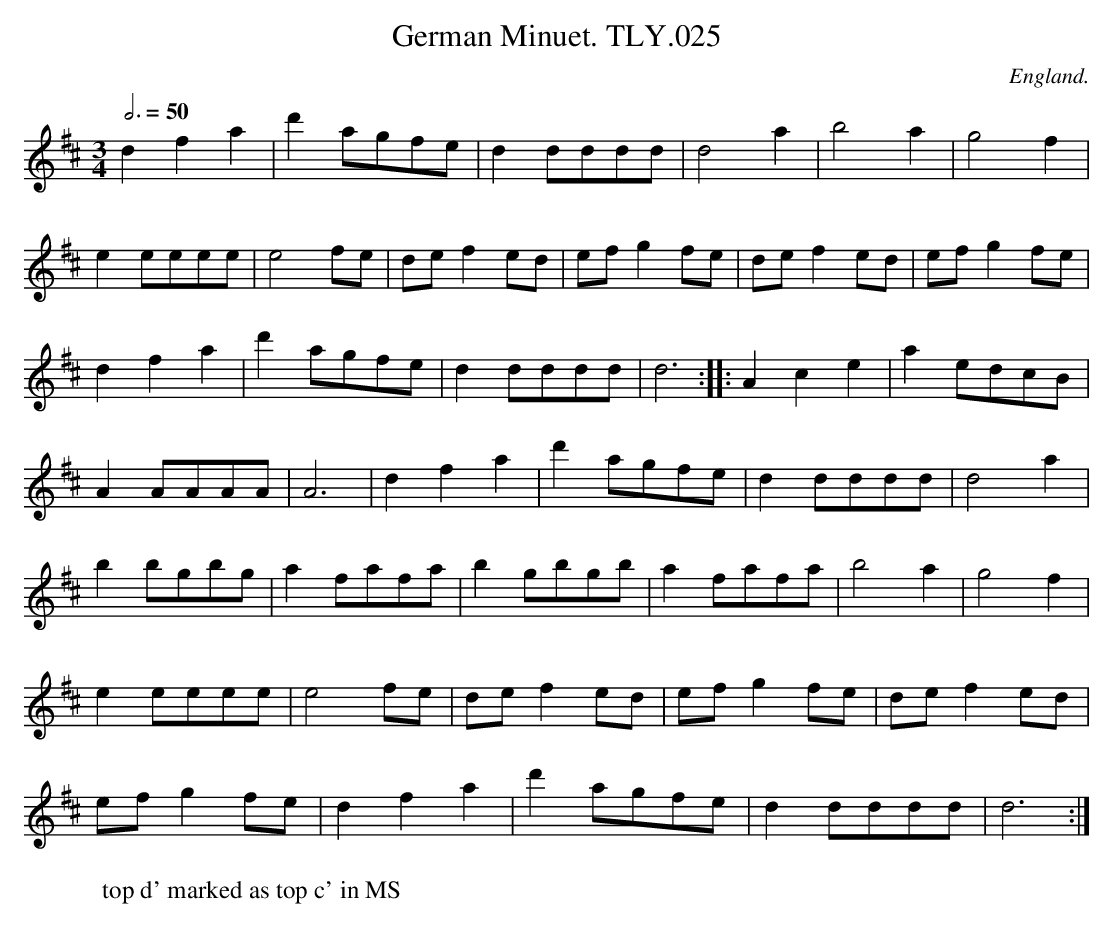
X:1
T:German Minuet. TLY.025
M:3/4
L:1/8
Q:3/4=50
O:England.
W: top d' marked as top c' in MS
K:D
d2f2a2|d'2 agfe|d2 dddd|d4 a2|b4a2|g4f2|
e2 eeee|e4 fe|de f2 ed|ef g2 fe|de f2 ed| ef g2 fe|
d2 f2 a2|d'2 agfe|d2 dddd|d6::A2c2e2|a2 edcB|
A2 AAAA|A6|d2f2a2|d'2 agfe|d2 dddd|d4 a2|
b2 bgbg|a2fafa|b2 gbgb|a2fafa|b4a2|g4f2|
e2 eeee|e4 fe|de f2 ed|ef g2 fe|de f2 ed|
ef g2 fe| d2 f2 a2|d'2 agfe|d2 dddd|d6:|
